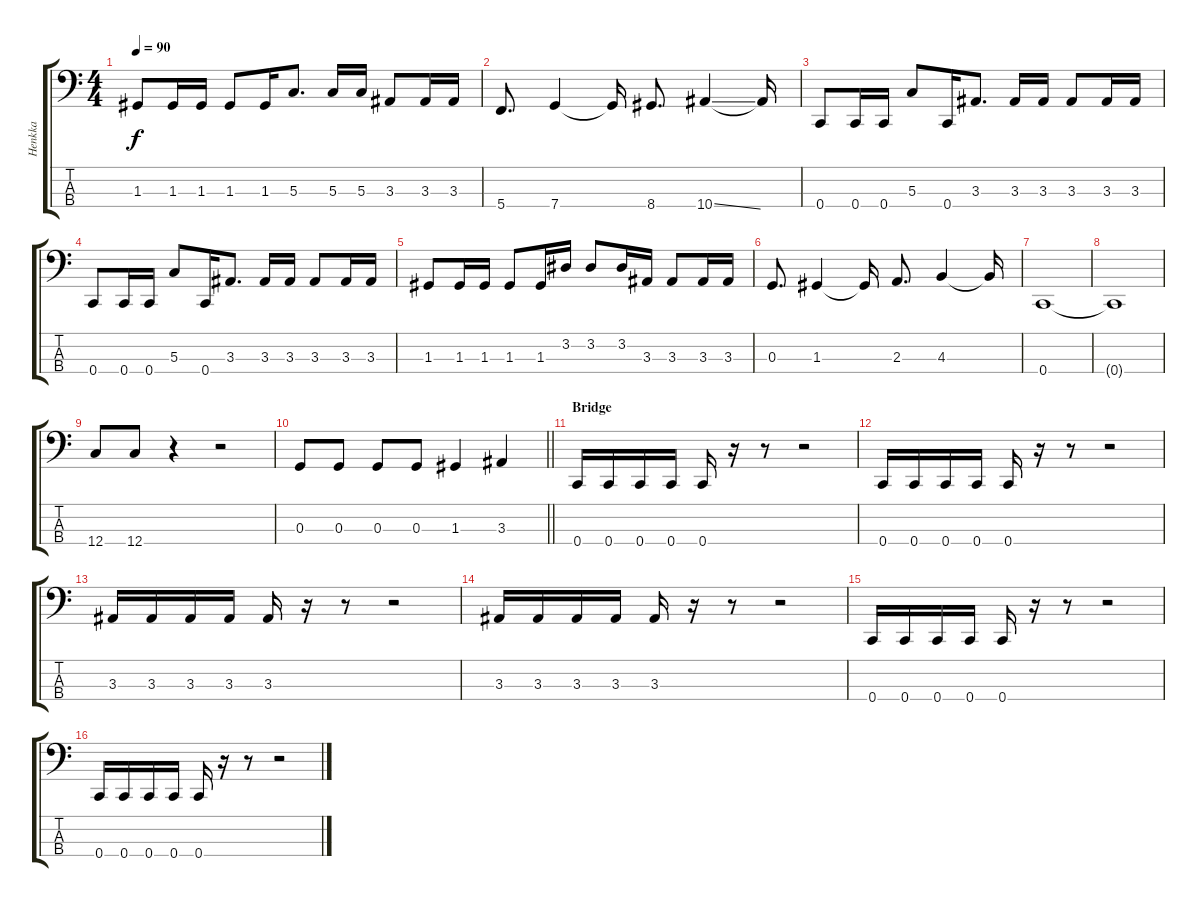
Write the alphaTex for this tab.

\track ("Henkka" "Henkka") {instrument electricbassfinger}
\staff {score tabs}
\tuning (F2 C2 G1 C1) {hide}
\ts (4 4)
\tempo 90
\clef f4
\ks c
1.3.8{dy f} 1.3.16 1.3.16 1.3.8 1.3.16 5.3.8{d} 5.3.16 5.3.16 3.3.8 3.3.16 3.3.16 |
5.4.8{d} 7.4.4 7.4{t}.16 8.4.8{d} 10.4{ss}.4 10.4{t}.16 |
0.4.8 0.4.16 0.4.16 5.3.8 0.4.16 3.3.8{d} 3.3.16 3.3.16 3.3.8 3.3.16 3.3.16 |
0.4.8 0.4.16 0.4.16 5.3.8 0.4.16 3.3.8{d} 3.3.16 3.3.16 3.3.8 3.3.16 3.3.16 |
1.3.8 1.3.16 1.3.16 1.3.8 1.3.16 3.2.16 3.2.8 3.2.16 3.3.16 3.3.8 3.3.16 3.3.16 |
0.3.8{d} 1.3.4 1.3{t}.16 2.3.8{d} 4.3.4 4.3{t}.16 |
0.4.1 |
0.4{t}.1 |
12.4.8 12.4.8 r.4 r.2 |
\barLineRight lightlight
0.3.8 0.3.8 0.3.8 0.3.8 1.3.4 3.3.4 |
\section ("" "Bridge")
0.4.16 0.4.16 0.4.16 0.4.16 0.4.16 r.16 r.8 r.2 |
0.4.16 0.4.16 0.4.16 0.4.16 0.4.16 r.16 r.8 r.2 |
3.3.16 3.3.16 3.3.16 3.3.16 3.3.16 r.16 r.8 r.2 |
3.3.16 3.3.16 3.3.16 3.3.16 3.3.16 r.16 r.8 r.2 |
0.4.16 0.4.16 0.4.16 0.4.16 0.4.16 r.16 r.8 r.2 |
0.4.16 0.4.16 0.4.16 0.4.16 0.4.16 r.16 r.8 r.2
